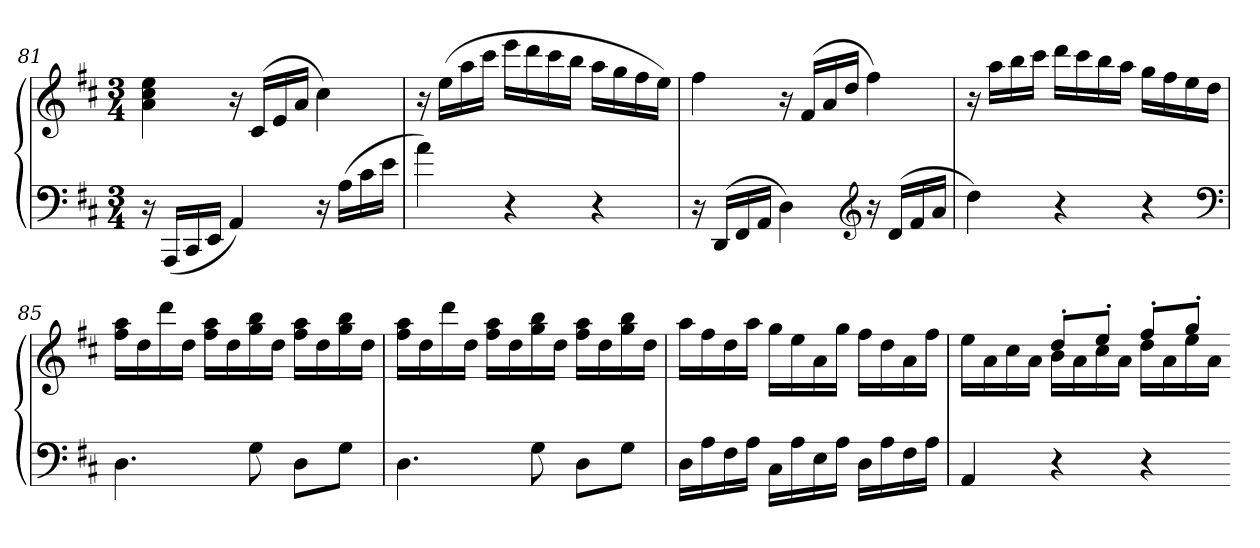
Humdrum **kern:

**kern	**kern
*part1	*part1
*staff2	*staff1
*clefF4	*clefG2
*k[f#c#]	*k[f#c#]
*M3/4	*M3/4
=81	=81
16r	4a 4cc# 4ee
(16AAALL	.
16CC#	.
16EEJJ	.
4AA)	16r
.	(16c#LL
.	16e
.	16aJJ
16r	4cc#)
(16ALL	.
16c#	.
16eJJ	.
=82	=82
4a)	16r
.	(16eeLL
.	16aa
.	16ccc#JJ
4r	16eeeLL
.	16ddd
.	16ccc#
.	16bbJJ
4r	16aaLL
.	16gg
.	16ff#
.	16eeJJ)
=83	=83
16r	4ff#
(16DDLL	.
16FF#	.
16AAJJ	.
4D)	16r
.	(16f#LL
.	16a
.	16ddJJ
*clefG2	*
16r	4ff#)
(16dLL	.
16f#	.
16aJJ	.
=84	=84
4dd)	16r
.	16aaLL
.	16bb
.	16ccc#JJ
4r	16dddLL
.	16ccc#
.	16bb
.	16aaJJ
4r	16ggLL
.	16ff#
.	16ee
.	16ddJJ
*clefF4	*
=85	=85
4.D	16ff# 16aaLL
.	16dd
.	16ddd
.	16ddJJ
.	16ff# 16aaLL
.	16dd
8G	16gg 16bb
.	16ddJJ
8DL	16ff# 16aaLL
.	16dd
8GJ	16gg 16bb
.	16ddJJ
=86	=86
4.D	16ff# 16aaLL
.	16dd
.	16ddd
.	16ddJJ
.	16ff# 16aaLL
.	16dd
8G	16gg 16bb
.	16ddJJ
8DL	16ff# 16aaLL
.	16dd
8GJ	16gg 16bb
.	16ddJJ
=87	=87
16DLL	16aaLL
16A	16ff#
16F#	16dd
16AJJ	16aaJJ
16C#LL	16ggLL
16A	16ee
16E	16a
16AJJ	16ggJJ
16DLL	16ff#LL
16A	16dd
16F#	16a
16AJJ	16ff#JJ
=88	=88
*	*^
4AA	16eeLL	4ryy
.	16a	.
.	16cc#	.
.	16aJJ	.
4r	8dd'L	16bLL
.	.	16a
.	8ee'J	16cc#
.	.	16aJJ
4r	8ff#'L	16ddLL
.	.	16a
.	8gg'J	16ee
.	.	16aJJ
*	*v	*v
=-	=-
*-	*-
